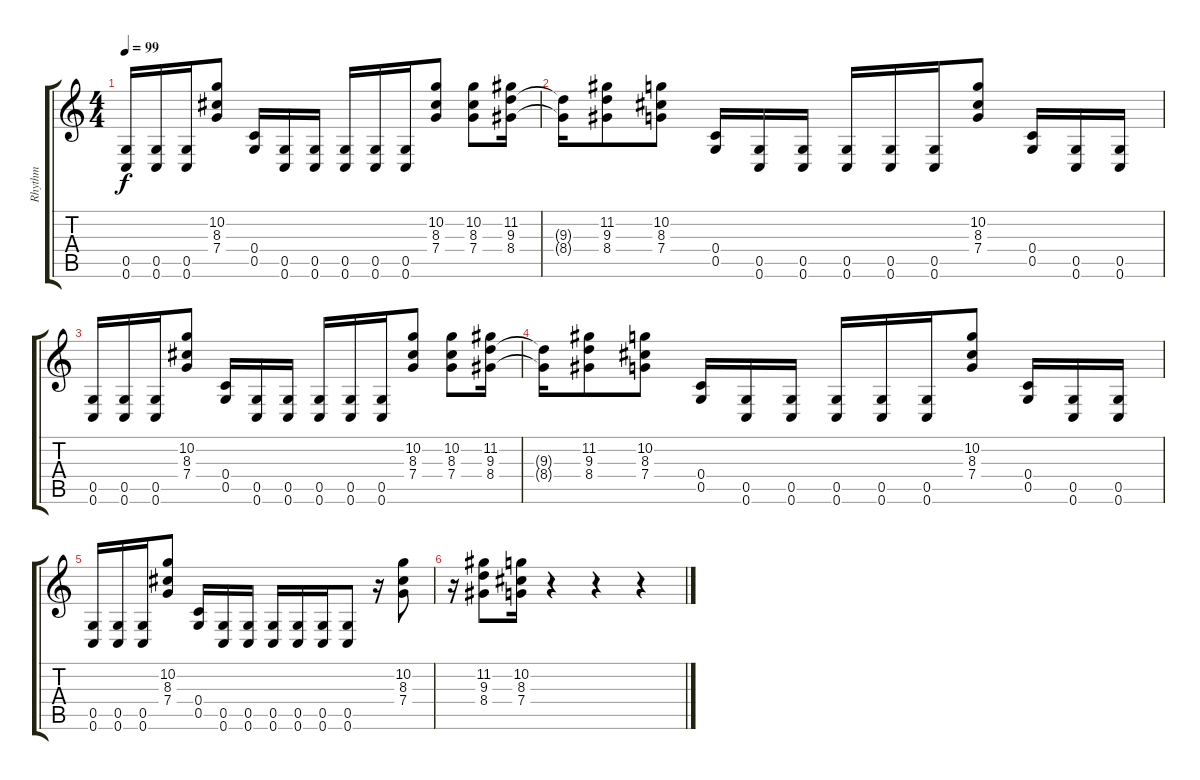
\track ("Rhythm" "Rhythm") {instrument distortionguitar}
\staff {score tabs}
\tuning (D4 A3 F3 C3 G2 C2) {hide}
\ts (4 4)
\tempo 99
\clef g2
\ks c
(0.5 0.6).16{dy f} (0.5 0.6).16 (0.5 0.6).16 (10.2 8.3 7.4).8 (0.4 0.5).16 (0.5 0.6).16 (0.5 0.6).16 (0.5 0.6).16 (0.5 0.6).16 (0.5 0.6).16 (10.2 8.3 7.4).8 (10.2 8.3 7.4).8 (11.2 9.3 8.4).16 |
(9.3{t} 8.4{t}).16 (11.2 9.3 8.4).8 (10.2 8.3 7.4).8 (0.4 0.5).16 (0.5 0.6).16 (0.5 0.6).16 (0.5 0.6).16 (0.5 0.6).16 (0.5 0.6).16 (10.2 8.3 7.4).8 (0.4 0.5).16 (0.5 0.6).16 (0.5 0.6).16 |
(0.5 0.6).16 (0.5 0.6).16 (0.5 0.6).16 (10.2 8.3 7.4).8 (0.4 0.5).16 (0.5 0.6).16 (0.5 0.6).16 (0.5 0.6).16 (0.5 0.6).16 (0.5 0.6).16 (10.2 8.3 7.4).8 (10.2 8.3 7.4).8 (11.2 9.3 8.4).16 |
(9.3{t} 8.4{t}).16 (11.2 9.3 8.4).8 (10.2 8.3 7.4).8 (0.4 0.5).16 (0.5 0.6).16 (0.5 0.6).16 (0.5 0.6).16 (0.5 0.6).16 (0.5 0.6).16 (10.2 8.3 7.4).8 (0.4 0.5).16 (0.5 0.6).16 (0.5 0.6).16 |
(0.5 0.6).16 (0.5 0.6).16 (0.5 0.6).16 (10.2 8.3 7.4).8 (0.4 0.5).16 (0.5 0.6).16 (0.5 0.6).16 (0.5 0.6).16 (0.5 0.6).16 (0.5 0.6).16 (0.5 0.6).8 r.16 (10.2 8.3 7.4).8 |
r.16 (11.2 9.3 8.4).8 (10.2 8.3 7.4).16 r.4 r.4 r.4
